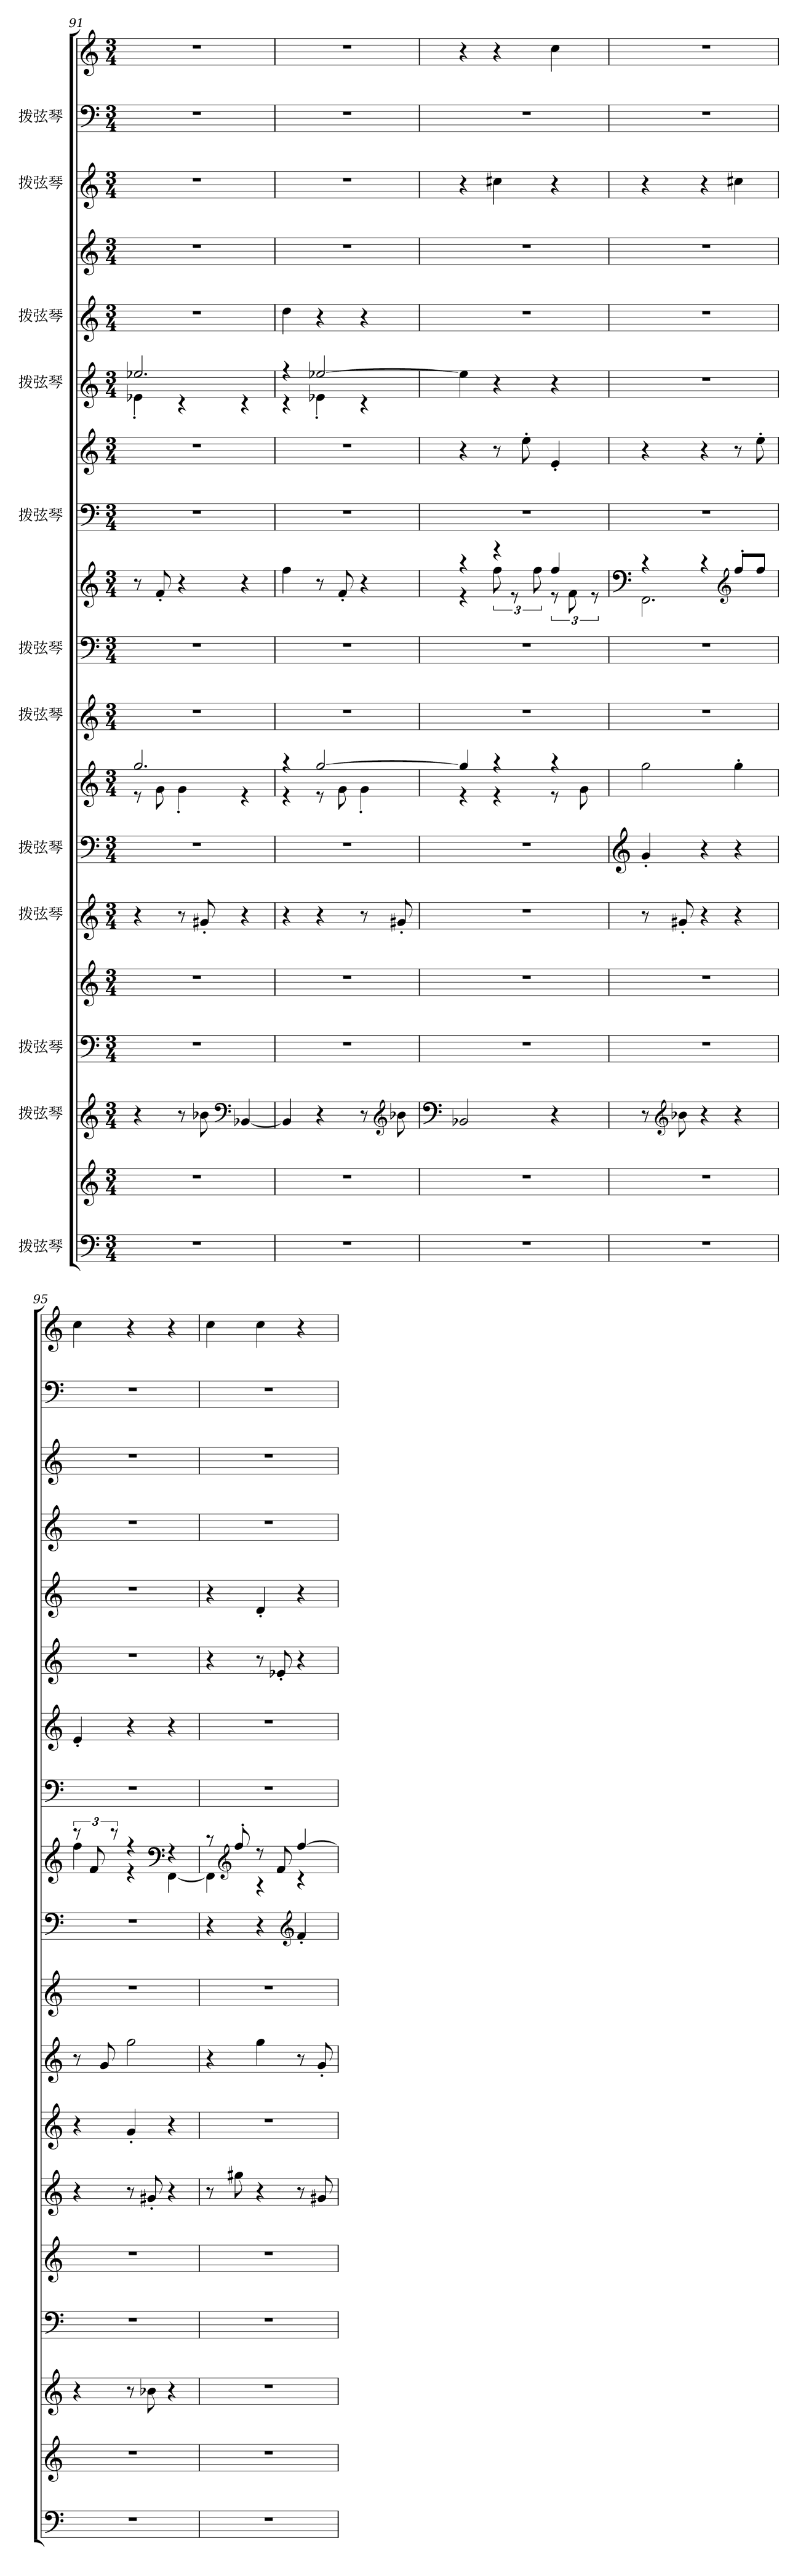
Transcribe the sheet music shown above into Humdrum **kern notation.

**kern	**kern	**kern	**kern	**kern	**kern	**kern	**kern	**kern	**kern	**kern	**kern	**kern	**kern	**kern	**kern	**kern	**kern	**kern
*part12	*part12	*part11	*part10	*part10	*part9	*part8	*part8	*part7	*part6	*part6	*part5	*part5	*part4	*part3	*part3	*part2	*part1	*part1
*staff19	*staff18	*staff17	*staff16	*staff15	*staff14	*staff13	*staff12	*staff11	*staff10	*staff9	*staff8	*staff7	*staff6	*staff5	*staff4	*staff3	*staff2	*staff1
*I"拨弦琴	*	*I"拨弦琴	*I"拨弦琴	*	*I"拨弦琴	*I"拨弦琴	*	*I"拨弦琴	*I"拨弦琴	*	*I"拨弦琴	*	*I"拨弦琴	*I"拨弦琴	*	*I"拨弦琴	*I"拨弦琴	*
*clefF4	*clefG2	*clefG2	*clefF4	*clefG2	*clefG2	*clefF4	*clefG2	*clefG2	*clefF4	*clefG2	*clefF4	*clefG2	*clefG2	*clefG2	*clefG2	*clefG2	*clefF4	*clefG2
*k[]	*k[]	*k[]	*k[]	*k[]	*k[]	*k[]	*k[]	*k[]	*k[]	*k[]	*k[]	*k[]	*k[]	*k[]	*k[]	*k[]	*k[]	*k[]
*M3/4	*M3/4	*M3/4	*M3/4	*M3/4	*M3/4	*M3/4	*M3/4	*M3/4	*M3/4	*M3/4	*M3/4	*M3/4	*M3/4	*M3/4	*M3/4	*M3/4	*M3/4	*M3/4
=91	=91	=91	=91	=91	=91	=91	=91	=91	=91	=91	=91	=91	=91	=91	=91	=91	=91	=91
*	*	*	*	*	*	*	*^	*	*	*	*	*	*^	*	*	*	*	*
2.r	2.r	4r	2.r	2.r	4r	2.r	2.gg/	8r	2.r	2.r	8r	2.r	2.r	2.ee-X/	4e-X'\	2.r	2.r	2.r	2.r	2.r
.	.	.	.	.	.	.	.	8g\	.	.	8f'/	.	.	.	.	.	.	.	.	.
.	.	8r	.	.	8r	.	.	4g'\	.	.	4r	.	.	.	4r	.	.	.	.	.
.	.	8b-X\	.	.	8g#X'/	.	.	.	.	.	.	.	.	.	.	.	.	.	.	.
*	*	*clefF4	*	*	*	*	*	*	*	*	*	*	*	*	*	*	*	*	*	*
.	.	[4BB-X/	.	.	4r	.	.	4r	.	.	4r	.	.	.	4r	.	.	.	.	.
=92	=92	=92	=92	=92	=92	=92	=92	=92	=92	=92	=92	=92	=92	=92	=92	=92	=92	=92	=92	=92
2.r	2.r	4BB-/]	2.r	2.r	4r	2.r	4r	4r	2.r	2.r	4ff\	2.r	2.r	4r	4r	4dd\	2.r	2.r	2.r	2.r
.	.	4r	.	.	4r	.	[2gg/	8r	.	.	8r	.	.	[2ee-X/	4e-X'\	4r	.	.	.	.
.	.	.	.	.	.	.	.	8g\	.	.	8f'/	.	.	.	.	.	.	.	.	.
.	.	8r	.	.	8r	.	.	4g'\	.	.	4r	.	.	.	4r	4r	.	.	.	.
*	*	*clefG2	*	*	*	*	*	*	*	*	*	*	*	*	*	*	*	*	*	*
.	.	8b-X\	.	.	8g#X'/	.	.	.	.	.	.	.	.	.	.	.	.	.	.	.
*	*	*	*	*	*	*	*	*	*	*	*	*	*	*v	*v	*	*	*	*	*
!!LO:PB:g=z
=93	=93	=93	=93	=93	=93	=93	=93	=93	=93	=93	=93	=93	=93	=93	=93	=93	=93	=93	=93
*	*	*clefF4	*	*	*	*	*	*	*	*	*	*	*	*	*	*	*	*	*
*	*	*	*	*	*	*	*	*	*	*	*^	*	*	*	*	*	*	*	*
2.r	2.r	2BB-X/	2.r	2.r	2.r	2.r	4gg/]	4r	2.r	2.r	4r	4r	2.r	4r	4ee-\]	2.r	2.r	4r	2.r	4r
.	.	.	.	.	.	.	4r	4r	.	.	4r	12ff\	.	8r	4r	.	.	4cc#X\	.	4r
.	.	.	.	.	.	.	.	.	.	.	.	12r	.	.	.	.	.	.	.	.
.	.	.	.	.	.	.	.	.	.	.	.	.	.	8ee'\	.	.	.	.	.	.
.	.	.	.	.	.	.	.	.	.	.	.	12ff\	.	.	.	.	.	.	.	.
.	.	4r	.	.	.	.	4r	8r	.	.	4ff/	12r	.	4e'/	4r	.	.	4r	.	4cc\
.	.	.	.	.	.	.	.	.	.	.	.	12f\	.	.	.	.	.	.	.	.
.	.	.	.	.	.	.	.	8g\	.	.	.	.	.	.	.	.	.	.	.	.
.	.	.	.	.	.	.	.	.	.	.	.	12r	.	.	.	.	.	.	.	.
*	*	*	*	*	*	*	*v	*v	*	*	*	*	*	*	*	*	*	*	*	*
=94	=94	=94	=94	=94	=94	=94	=94	=94	=94	=94	=94	=94	=94	=94	=94	=94	=94	=94	=94
*	*	*	*	*	*	*clefG2	*	*	*	*clefF4	*	*	*	*	*	*	*	*	*
2.r	2.r	8r	2.r	2.r	8r	4g'/	2gg\	2.r	2.r	4r	2.FF\	2.r	4r	2.r	2.r	2.r	4r	2.r	2.r
*	*	*clefG2	*	*	*	*	*	*	*	*	*	*	*	*	*	*	*	*	*
.	.	8b-X\	.	.	8g#X'/	.	.	.	.	.	.	.	.	.	.	.	.	.	.
.	.	4r	.	.	4r	4r	.	.	.	4r	.	.	4r	.	.	.	4r	.	.
*	*	*	*	*	*	*	*	*	*	*clefG2	*	*	*	*	*	*	*	*	*
.	.	4r	.	.	4r	4r	4gg'\	.	.	8ff'/L	.	.	8r	.	.	.	4cc#X\	.	.
.	.	.	.	.	.	.	.	.	.	8ff/J	.	.	8ee'\	.	.	.	.	.	.
=95	=95	=95	=95	=95	=95	=95	=95	=95	=95	=95	=95	=95	=95	=95	=95	=95	=95	=95	=95
2.r	2.r	4r	2.r	2.r	4r	4r	8r	2.r	2.r	12r	4ff\	2.r	4e'/	2.r	2.r	2.r	2.r	2.r	4cc\
.	.	.	.	.	.	.	.	.	.	12f/	.	.	.	.	.	.	.	.	.
.	.	.	.	.	.	.	8g/	.	.	.	.	.	.	.	.	.	.	.	.
.	.	.	.	.	.	.	.	.	.	12r	.	.	.	.	.	.	.	.	.
.	.	8r	.	.	8r	4g'/	2gg\	.	.	4r	4r	.	4r	.	.	.	.	.	4r
.	.	8b-X\	.	.	8g#X'/	.	.	.	.	.	.	.	.	.	.	.	.	.	.
*	*	*	*	*	*	*	*	*	*	*clefF4	*	*	*	*	*	*	*	*	*
.	.	4r	.	.	4r	4r	.	.	.	4r	[4FF\	.	4r	.	.	.	.	.	4r
=96	=96	=96	=96	=96	=96	=96	=96	=96	=96	=96	=96	=96	=96	=96	=96	=96	=96	=96	=96
2.r	2.r	2.r	2.r	2.r	8r	2.r	4r	2.r	4r	8r	4FF\]	2.r	2.r	4r	4r	2.r	2.r	2.r	4cc\
*	*	*	*	*	*	*	*	*	*	*clefG2	*	*	*	*	*	*	*	*	*
.	.	.	.	.	8gg#X\	.	.	.	.	8ff'/	.	.	.	.	.	.	.	.	.
.	.	.	.	.	4r	.	4gg\	.	4r	8r	4r	.	.	8r	4d'/	.	.	.	4cc\
.	.	.	.	.	.	.	.	.	.	8f/	.	.	.	8e-X'/	.	.	.	.	.
*	*	*	*	*	*	*	*	*	*clefG2	*	*	*	*	*	*	*	*	*	*
.	.	.	.	.	8r	.	8r	.	4f'/	[4ff/	4r	.	.	4r	4r	.	.	.	4r
.	.	.	.	.	8g#X/	.	8g'/	.	.	.	.	.	.	.	.	.	.	.	.
*	*	*	*	*	*	*	*	*	*	*v	*v	*	*	*	*	*	*	*	*
=	=	=	=	=	=	=	=	=	=	=	=	=	=	=	=	=	=	=
*-	*-	*-	*-	*-	*-	*-	*-	*-	*-	*-	*-	*-	*-	*-	*-	*-	*-	*-
